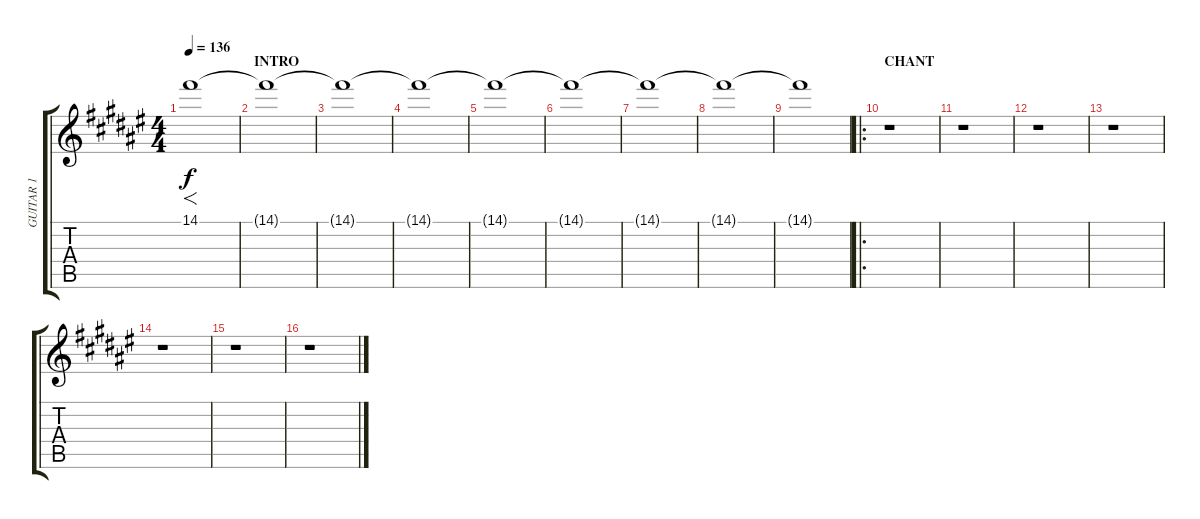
\track ("GUITAR 1" "GUITAR 1") {instrument distortionguitar}
\staff {score tabs}
\tuning (E4 B3 G3 D3 A2 E2) {hide}
\ts (4 4)
\tempo 136
\clef g2
\ks f#
14.1.1{f dy f volume 8 balance 13 instrument distortionguitar} |
\section ("" "INTRO")
14.1{t}.1 |
14.1{t}.1 |
14.1{t}.1 |
14.1{t}.1 |
14.1{t}.1 |
14.1{t}.1 |
14.1{t}.1 |
14.1{t}.1 |
\ro
\section ("" "CHANT")
r.1 |
r.1 |
r.1 |
r.1 |
r.1 |
r.1 |
r.1
